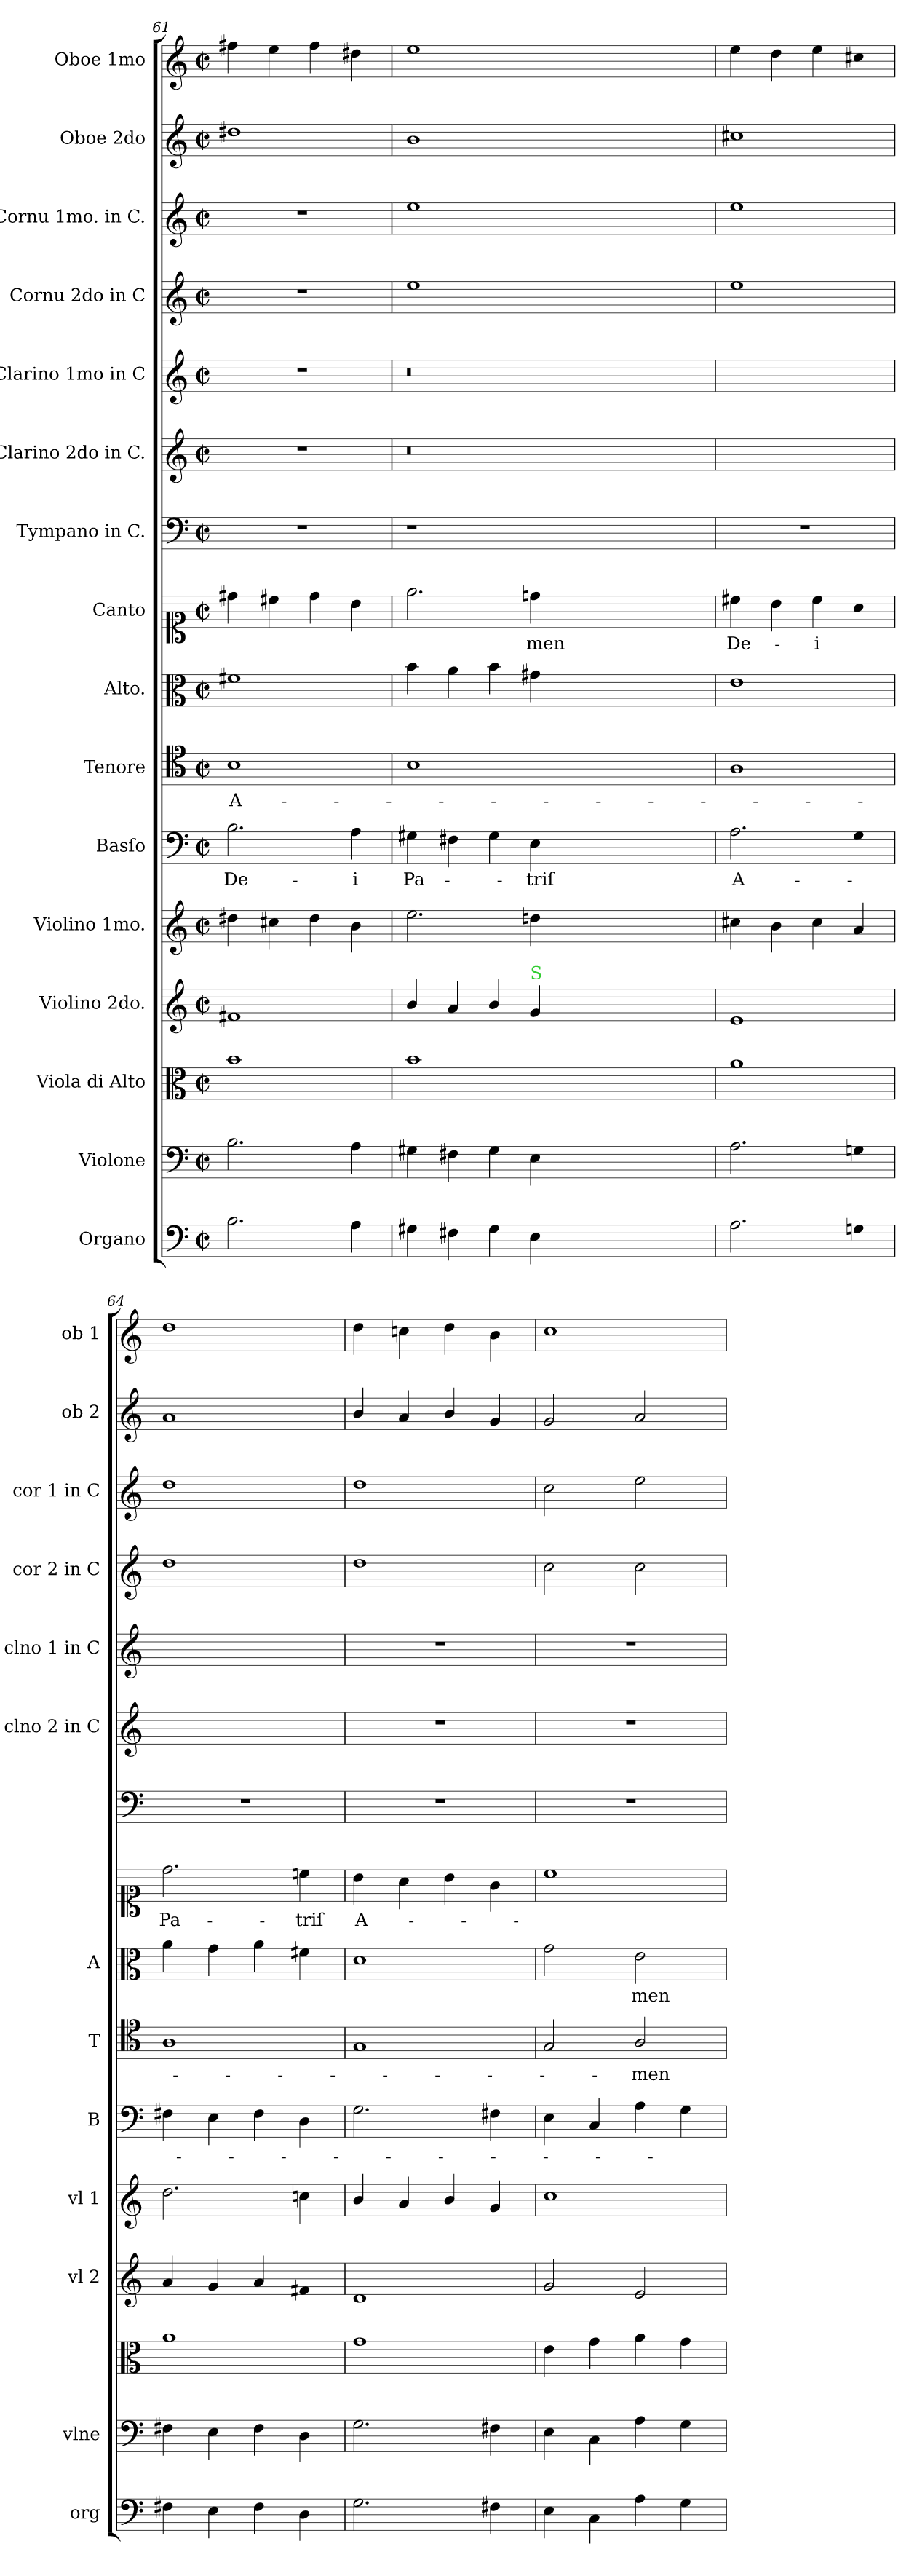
**kern	**kern	**kern	**kern	**kern	**kern	**text	**kern	**text	**kern	**text	**kern	**text	**kern	**kern	**kern	**kern	**kern	**kern	**kern
*part16	*part15	*part14	*part13	*part12	*part11	*part11	*part10	*part10	*part9	*part9	*part8	*part8	*part7	*part6	*part5	*part4	*part3	*part2	*part1
*staff16	*staff15	*staff14	*staff13	*staff12	*staff11	*staff11	*staff10	*staff10	*staff9	*staff9	*staff8	*staff8	*staff7	*staff6	*staff5	*staff4	*staff3	*staff2	*staff1
*I"Organo	*I"Violone	*I"Viola di Alto	*I"Violino 2do.	*I"Violino 1mo.	*I"Basſo	*	*I"Tenore	*	*I"Alto.	*	*I"Canto	*	*I"Tympano in C.	*I"Clarino 2do in C.	*I"Clarino 1mo in C	*I"Cornu 2do in C	*I"Cornu 1mo. in C.	*I"Oboe 2do	*I"Oboe 1mo
*I'org	*I'vlne	*	*I'vl 2	*I'vl 1	*I'B	*	*I'T	*	*I'A	*	*	*	*	*I'clno 2 in C	*I'clno 1 in C	*I'cor 2 in C	*I'cor 1 in C	*I'ob 2	*I'ob 1
*clefF4	*clefF4	*clefC3	*clefG2	*clefG2	*clefF4	*	*clefC4	*	*clefC3	*	*clefC1	*	*clefF4	*clefG2	*clefG2	*clefG2	*clefG2	*clefG2	*clefG2
*k[]	*k[]	*k[]	*k[]	*k[]	*k[]	*	*k[]	*	*k[]	*	*k[]	*	*k[]	*k[]	*k[]	*k[]	*k[]	*k[]	*k[]
*C:	*C:	*C:	*C:	*C:	*C:	*	*C:	*	*C:	*	*C:	*	*C:	*C:	*C:	*C:	*C:	*C:	*C:
*M2/2	*M2/2	*M2/2	*M2/2	*M2/2	*M2/2	*	*M2/2	*	*M2/2	*	*M2/2	*	*M2/2	*M2/2	*M2/2	*M2/2	*M2/2	*M2/2	*M2/2
*met(c|)	*met(c|)	*met(c|)	*met(c|)	*met(c|)	*met(c|)	*	*met(c|)	*	*met(c|)	*	*met(c|)	*	*met(c|)	*met(c|)	*met(c|)	*met(c|)	*met(c|)	*met(c|)	*met(c|)
=61	=61	=61	=61	=61	=61	=61	=61	=61	=61	=61	=61	=61	=61	=61	=61	=61	=61	=61	=61
2.B\	2.B\	1b	1f#X	4dd#X\	2.B\	De-	1B	A-	1f#X	.	4dd#X\	.	1r	1r	1r	1r	1r	1dd#X	4ff#X\
.	.	.	.	4cc#X\	.	.	.	.	.	.	4cc#X\	.	.	.	.	.	.	.	4ee\
.	.	.	.	4dd#\	.	.	.	.	.	.	4dd#\	.	.	.	.	.	.	.	4ff#\
4A\	4A\	.	.	4b\	4A\	-i	.	.	.	.	4b\	.	.	.	.	.	.	.	4dd#X\
=62	=62	=62	=62	=62	=62	=62	=62	=62	=62	=62	=62	=62	=62	=62	=62	=62	=62	=62	=62
4G#X\	4G#X\	1b	4b/	2.ee\	4G#X\	Pa-	1B	.	4b\	.	2.ee\	.	1r	0.r	0.r	1ee	1ee	1b	1ee
4F#X\	4F#X\	.	4a/	.	4F#X\	.	.	.	4a\	.	.	.	.	.	.	.	.	.	.
4G#\	4G#\	.	4b/	.	4G#\	.	.	.	4b\	.	.	.	.	.	.	.	.	.	.
!	!	!	!LO:TX:a:color=limegreen:t=S	!	!	!	!	!	!	!	!	!	!	!	!	!	!	!	!
4E\	4E\	.	4g/	4ddn\	4E\	-triſ	.	.	4g#X\	.	4ddn\	-men	.	.	.	.	.	.	.
0ryy	0ryy	0ryy	0ryy	0ryy	0ryy	.	0ryy	.	0ryy	.	0ryy	.	0ryy	.	.	0ryy	0ryy	0ryy	0ryy
=63	=63	=63	=63	=63	=63	=63	=63	=63	=63	=63	=63	=63	=63	=63	=63	=63	=63	=63	=63
2.A\	2.A\	1a	1e	4cc#X\	2.A\	A-	1A	.	1e	.	4cc#X\	De-	1r	1ryy	1ryy	1ee	1ee	1cc#X	4ee\
.	.	.	.	4b\	.	.	.	.	.	.	4b\	.	.	.	.	.	.	.	4dd\
.	.	.	.	4cc#\	.	.	.	.	.	.	4cc#\	-i	.	.	.	.	.	.	4ee\
4Gn\	4Gn\	.	.	4a/	4G\	.	.	.	.	.	4a\	.	.	.	.	.	.	.	4cc#X\
=64	=64	=64	=64	=64	=64	=64	=64	=64	=64	=64	=64	=64	=64	=64	=64	=64	=64	=64	=64
4F#X\	4F#X\	1a	4a/	2.dd\	4F#X\	.	1A	.	4a\	.	2.dd\	Pa-	1r	1ryy	1ryy	1dd	1dd	1a	1dd
4E\	4E\	.	4g/	.	4E\	.	.	.	4g\	.	.	.	.	.	.	.	.	.	.
4F#\	4F#\	.	4a/	.	4F#\	.	.	.	4a\	.	.	.	.	.	.	.	.	.	.
4D\	4D\	.	4f#X/	4ccn\	4D\	.	.	.	4f#X\	.	4ccn\	-triſ	.	.	.	.	.	.	.
=65	=65	=65	=65	=65	=65	=65	=65	=65	=65	=65	=65	=65	=65	=65	=65	=65	=65	=65	=65
2.G\	2.G\	1g	1d	4b/	2.G\	.	1G	.	1d	.	4b\	A-	1r	1r	1r	1dd	1dd	4b/	4dd\
.	.	.	.	4a/	.	.	.	.	.	.	4a\	.	.	.	.	.	.	4a/	4ccn\
.	.	.	.	4b/	.	.	.	.	.	.	4b\	.	.	.	.	.	.	4b/	4dd\
4F#X\	4F#X\	.	.	4g/	4F#X\	.	.	.	.	.	4g\	.	.	.	.	.	.	4g/	4b\
=66	=66	=66	=66	=66	=66	=66	=66	=66	=66	=66	=66	=66	=66	=66	=66	=66	=66	=66	=66
4E\	4E\	4e\	2g/	1cc	4E\	.	2G/	.	2g\	.	1cc	.	1r	1r	1r	2cc\	2cc\	2g/	1cc
4C\	4C\	4g\	.	.	4C/	.	.	.	.	.	.	.	.	.	.	.	.	.	.
4A\	4A\	4a\	2e/	.	4A\	.	2A/	-men	2e\	-men	.	.	.	.	.	2cc\	2ee\	2a/	.
4G\	4G\	4g\	.	.	4G\	.	.	.	.	.	.	.	.	.	.	.	.	.	.
=	=	=	=	=	=	=	=	=	=	=	=	=	=	=	=	=	=	=	=
*-	*-	*-	*-	*-	*-	*-	*-	*-	*-	*-	*-	*-	*-	*-	*-	*-	*-	*-	*-
